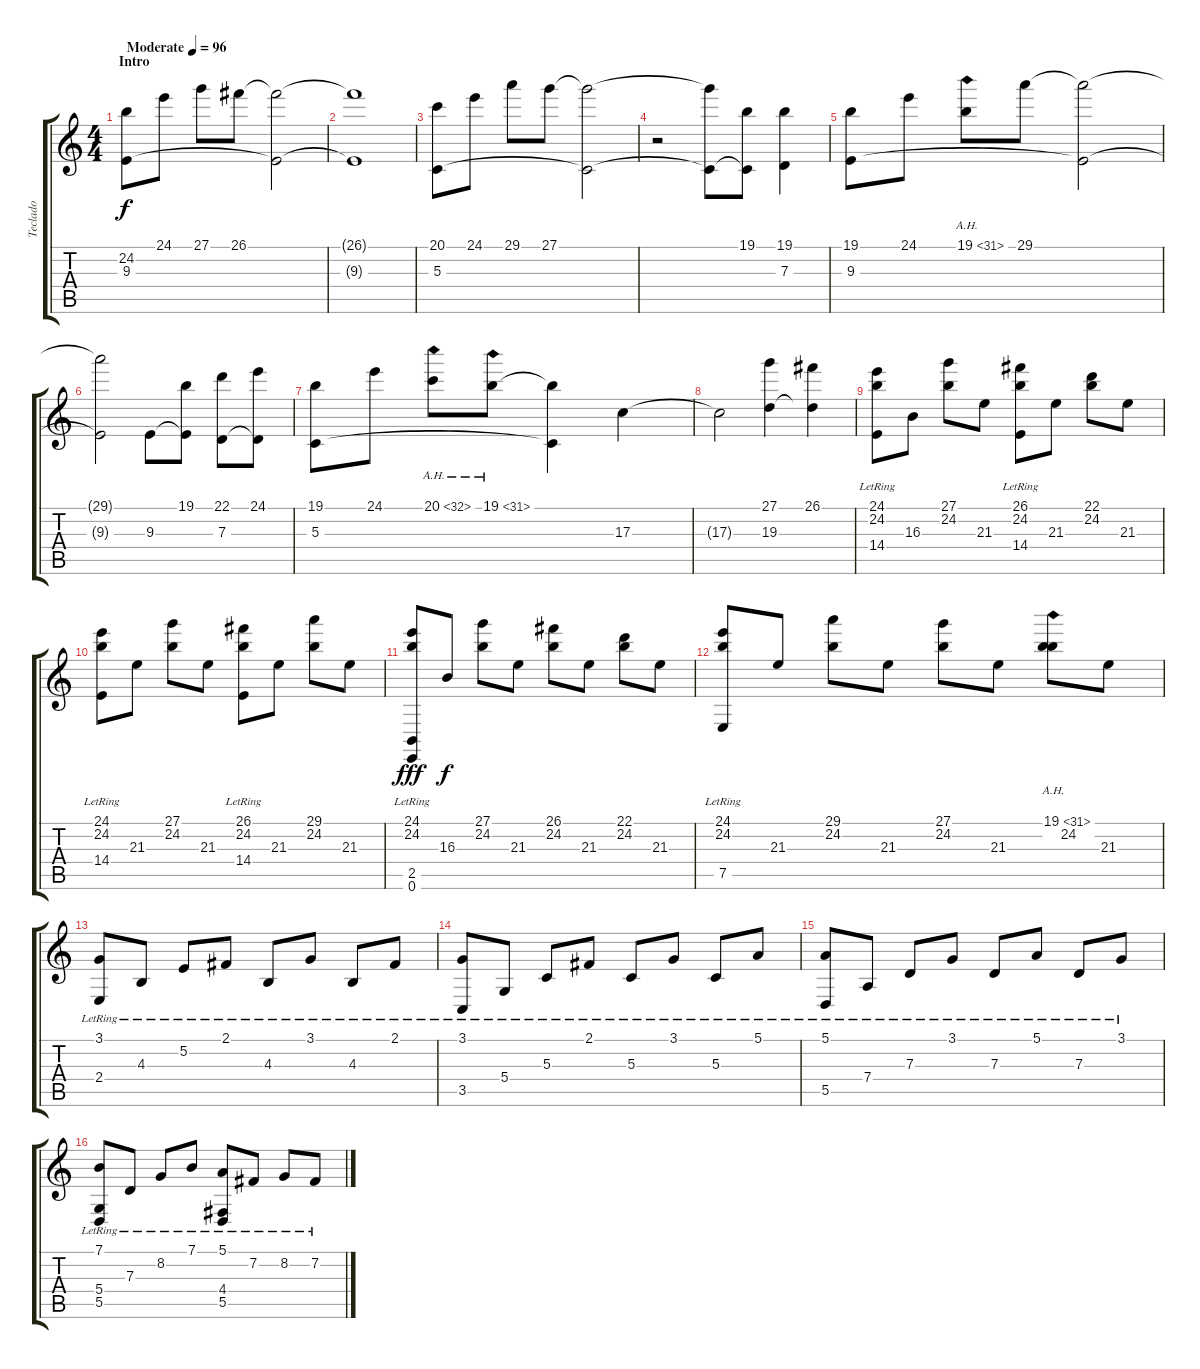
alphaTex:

\track ("Teclado" "Teclado") {instrument acousticgrandpiano}
\staff {score tabs}
\tuning (E4 B3 G3 D3 A2 E2) {hide}
\ts (4 4)
\section ("" "Intro")
\tempo (96 "Moderate")
\clef g2
\ks c
(24.2 9.3).8{dy f instrument acousticgrandpiano} 24.1.8 27.1.8 26.1.8 (26.1{t} 9.3{t}).2 |
(26.1{t} 9.3{t}).1 |
(20.1 5.3).8 24.1.8 29.1.8 27.1.8 (27.1{t} 5.3{t}).2 |
r.2 (27.1{t} 5.3{t}).8 (19.1 5.3{t}).8 (19.1 7.3).4 |
(19.1 9.3).8 24.1.8 19.1{ah 12}.8 29.1.8 (29.1{t} 9.3{t}).2 |
(29.1{t} 9.3{t}).2 9.3.8 (19.1 9.3{t}).8 (22.1 7.3).8 (24.1 7.3{t}).8 |
(19.1 5.3).8 24.1.8 20.1{ah 12}.8 19.1{ah 12}.8 (19.1{t} 5.3{t}).4 17.3.4 |
17.3{t}.2 (27.1 19.3).4 (26.1 19.3{t}).4 |
(24.1 24.2 14.4{lr}).8 16.3.8 (27.1 24.2).8 21.3.8 (26.1 24.2 14.4{lr}).8 21.3.8 (22.1 24.2).8 21.3.8 |
(24.1 24.2 14.4{lr}).8 21.3.8 (27.1 24.2).8 21.3.8 (26.1 24.2 14.4{lr}).8 21.3.8 (29.1 24.2).8 21.3.8 |
(24.1 24.2 2.5{lr} 0.6{lr}).8{dy fff} 16.3.8{dy f} (27.1 24.2).8 21.3.8 (26.1 24.2).8 21.3.8 (22.1 24.2).8 21.3.8 |
(24.1 24.2 7.5{lr}).8 21.3.8 (29.1 24.2).8 21.3.8 (27.1 24.2).8 21.3.8 (19.1{ah 12} 24.2).8 21.3.8 |
(3.1 2.4{lr}).8 4.3{lr}.8 5.2{lr}.8 2.1{lr}.8 4.3{lr}.8 3.1{lr}.8 4.3{lr}.8 2.1{lr}.8 |
(3.1 3.5{lr}).8 5.4{lr}.8 5.3{lr}.8 2.1{lr}.8 5.3{lr}.8 3.1{lr}.8 5.3{lr}.8 5.1{lr}.8 |
(5.1{lr} 5.5{lr}).8 7.4{lr}.8 7.3{lr}.8 3.1{lr}.8 7.3{lr}.8 5.1{lr}.8 7.3{lr}.8 3.1{lr}.8 |
(7.1{lr} 5.4{lr} 5.5{lr}).8 7.3{lr}.8 8.2{lr}.8 7.1{lr}.8 (5.1{lr} 4.4{lr} 5.5{lr}).8 7.2{lr}.8 8.2{lr}.8 7.2{lr}.8
